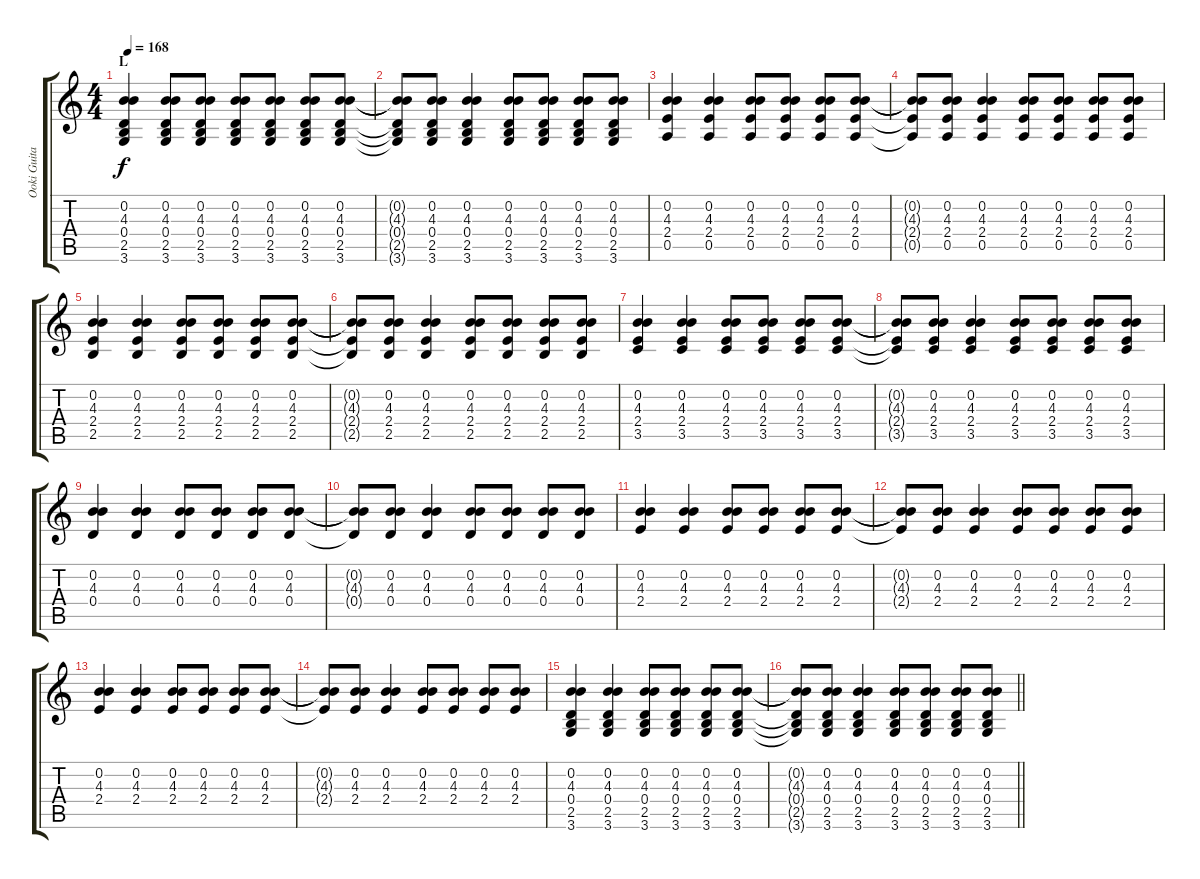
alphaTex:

\track ("Ooki Guitar" "Ooki Guita") {instrument electricguitarjazz}
\staff {score tabs}
\tuning (E4 B3 G3 D3 A2 E2) {hide}
\ts (4 4)
\section ("" "L")
\tempo 168
\clef g2
\ks c
(0.2 4.3 0.4 2.5 3.6).4{dy f} (0.2 4.3 0.4 2.5 3.6).8 (0.2 4.3 0.4 2.5 3.6).8 (0.2 4.3 0.4 2.5 3.6).8 (0.2 4.3 0.4 2.5 3.6).8 (0.2 4.3 0.4 2.5 3.6).8 (0.2 4.3 0.4 2.5 3.6).8 |
(0.2{t} 4.3{t} 0.4{t} 2.5{t} 3.6{t}).8 (0.2 4.3 0.4 2.5 3.6).8 (0.2 4.3 0.4 2.5 3.6).4 (0.2 4.3 0.4 2.5 3.6).8 (0.2 4.3 0.4 2.5 3.6).8 (0.2 4.3 0.4 2.5 3.6).8 (0.2 4.3 0.4 2.5 3.6).8 |
(0.2 4.3 2.4 0.5).4 (0.2 4.3 2.4 0.5).4 (0.2 4.3 2.4 0.5).8 (0.2 4.3 2.4 0.5).8 (0.2 4.3 2.4 0.5).8 (0.2 4.3 2.4 0.5).8 |
(0.2{t} 4.3{t} 2.4{t} 0.5{t}).8 (0.2 4.3 2.4 0.5).8 (0.2 4.3 2.4 0.5).4 (0.2 4.3 2.4 0.5).8 (0.2 4.3 2.4 0.5).8 (0.2 4.3 2.4 0.5).8 (0.2 4.3 2.4 0.5).8 |
(0.2 4.3 2.4 2.5).4 (0.2 4.3 2.4 2.5).4 (0.2 4.3 2.4 2.5).8 (0.2 4.3 2.4 2.5).8 (0.2 4.3 2.4 2.5).8 (0.2 4.3 2.4 2.5).8 |
(0.2{t} 4.3{t} 2.4{t} 2.5{t}).8 (0.2 4.3 2.4 2.5).8 (0.2 4.3 2.4 2.5).4 (0.2 4.3 2.4 2.5).8 (0.2 4.3 2.4 2.5).8 (0.2 4.3 2.4 2.5).8 (0.2 4.3 2.4 2.5).8 |
(0.2 4.3 2.4 3.5).4 (0.2 4.3 2.4 3.5).4 (0.2 4.3 2.4 3.5).8 (0.2 4.3 2.4 3.5).8 (0.2 4.3 2.4 3.5).8 (0.2 4.3 2.4 3.5).8 |
(0.2{t} 4.3{t} 2.4{t} 3.5{t}).8 (0.2 4.3 2.4 3.5).8 (0.2 4.3 2.4 3.5).4 (0.2 4.3 2.4 3.5).8 (0.2 4.3 2.4 3.5).8 (0.2 4.3 2.4 3.5).8 (0.2 4.3 2.4 3.5).8 |
(0.2 4.3 0.4).4 (0.2 4.3 0.4).4 (0.2 4.3 0.4).8 (0.2 4.3 0.4).8 (0.2 4.3 0.4).8 (0.2 4.3 0.4).8 |
(0.2{t} 4.3{t} 0.4{t}).8 (0.2 4.3 0.4).8 (0.2 4.3 0.4).4 (0.2 4.3 0.4).8 (0.2 4.3 0.4).8 (0.2 4.3 0.4).8 (0.2 4.3 0.4).8 |
(0.2 4.3 2.4).4 (0.2 4.3 2.4).4 (0.2 4.3 2.4).8 (0.2 4.3 2.4).8 (0.2 4.3 2.4).8 (0.2 4.3 2.4).8 |
(0.2{t} 4.3{t} 2.4{t}).8 (0.2 4.3 2.4).8 (0.2 4.3 2.4).4 (0.2 4.3 2.4).8 (0.2 4.3 2.4).8 (0.2 4.3 2.4).8 (0.2 4.3 2.4).8 |
(0.2 4.3 2.4).4 (0.2 4.3 2.4).4 (0.2 4.3 2.4).8 (0.2 4.3 2.4).8 (0.2 4.3 2.4).8 (0.2 4.3 2.4).8 |
(0.2{t} 4.3{t} 2.4{t}).8 (0.2 4.3 2.4).8 (0.2 4.3 2.4).4 (0.2 4.3 2.4).8 (0.2 4.3 2.4).8 (0.2 4.3 2.4).8 (0.2 4.3 2.4).8 |
(0.2 4.3 0.4 2.5 3.6).4 (0.2 4.3 0.4 2.5 3.6).4 (0.2 4.3 0.4 2.5 3.6).8 (0.2 4.3 0.4 2.5 3.6).8 (0.2 4.3 0.4 2.5 3.6).8 (0.2 4.3 0.4 2.5 3.6).8 |
\barLineRight lightlight
(0.2{t} 4.3{t} 0.4{t} 2.5{t} 3.6{t}).8 (0.2 4.3 0.4 2.5 3.6).8 (0.2 4.3 0.4 2.5 3.6).4 (0.2 4.3 0.4 2.5 3.6).8 (0.2 4.3 0.4 2.5 3.6).8 (0.2 4.3 0.4 2.5 3.6).8 (0.2 4.3 0.4 2.5 3.6).8
